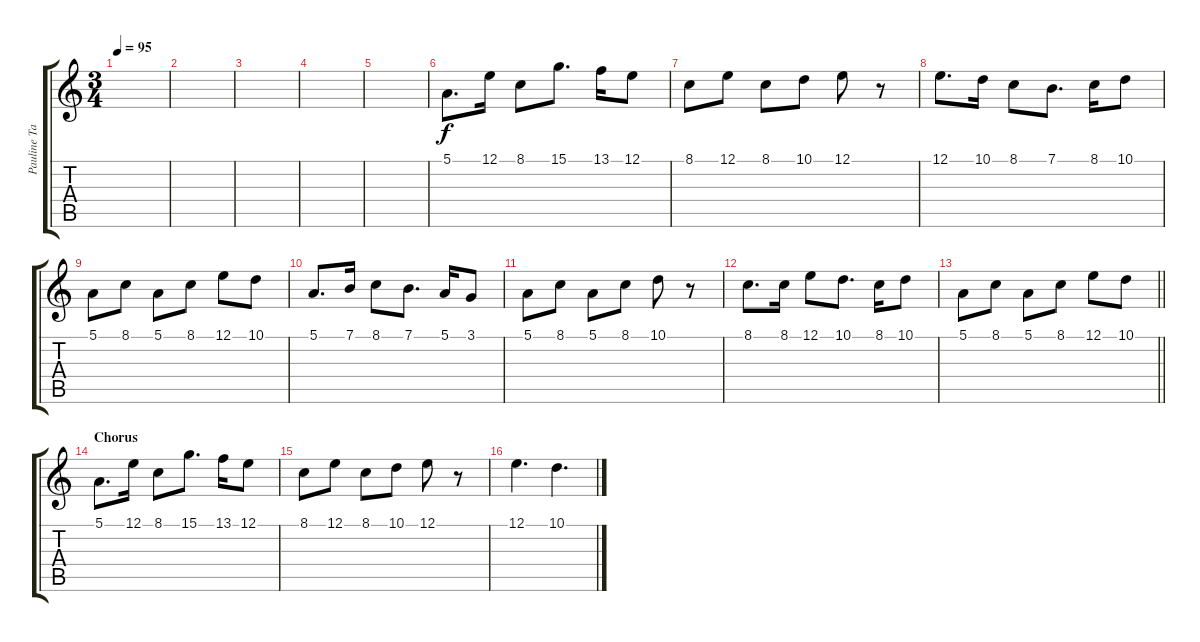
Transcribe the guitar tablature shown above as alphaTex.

\track ("Pauline Tacey: Soprano Vocals" "Pauline Ta") {instrument pad4choir}
\staff {score tabs}
\tuning (E4 B3 G3 D3 A2 E2) {hide}
\ts (3 4)
\tempo 95
\clef g2
\ks c
|
|
|
|
|
5.1.8{d} 12.1.16 8.1.8 15.1.8{d} 13.1.16 12.1.8 |
8.1.8 12.1.8 8.1.8 10.1.8 12.1.8 r.8 |
12.1.8{d} 10.1.16 8.1.8 7.1.8{d} 8.1.16 10.1.8 |
5.1.8 8.1.8 5.1.8 8.1.8 12.1.8 10.1.8 |
5.1.8{d} 7.1.16 8.1.8 7.1.8{d} 5.1.16 3.1.8 |
5.1.8 8.1.8 5.1.8 8.1.8 10.1.8 r.8 |
8.1.8{d} 8.1.16 12.1.8 10.1.8{d} 8.1.16 10.1.8 |
\barLineRight lightlight
5.1.8 8.1.8 5.1.8 8.1.8 12.1.8 10.1.8 |
\section ("" "Chorus")
5.1.8{d} 12.1.16 8.1.8 15.1.8{d} 13.1.16 12.1.8 |
8.1.8 12.1.8 8.1.8 10.1.8 12.1.8 r.8 |
12.1.4{d} 10.1.4{d}
